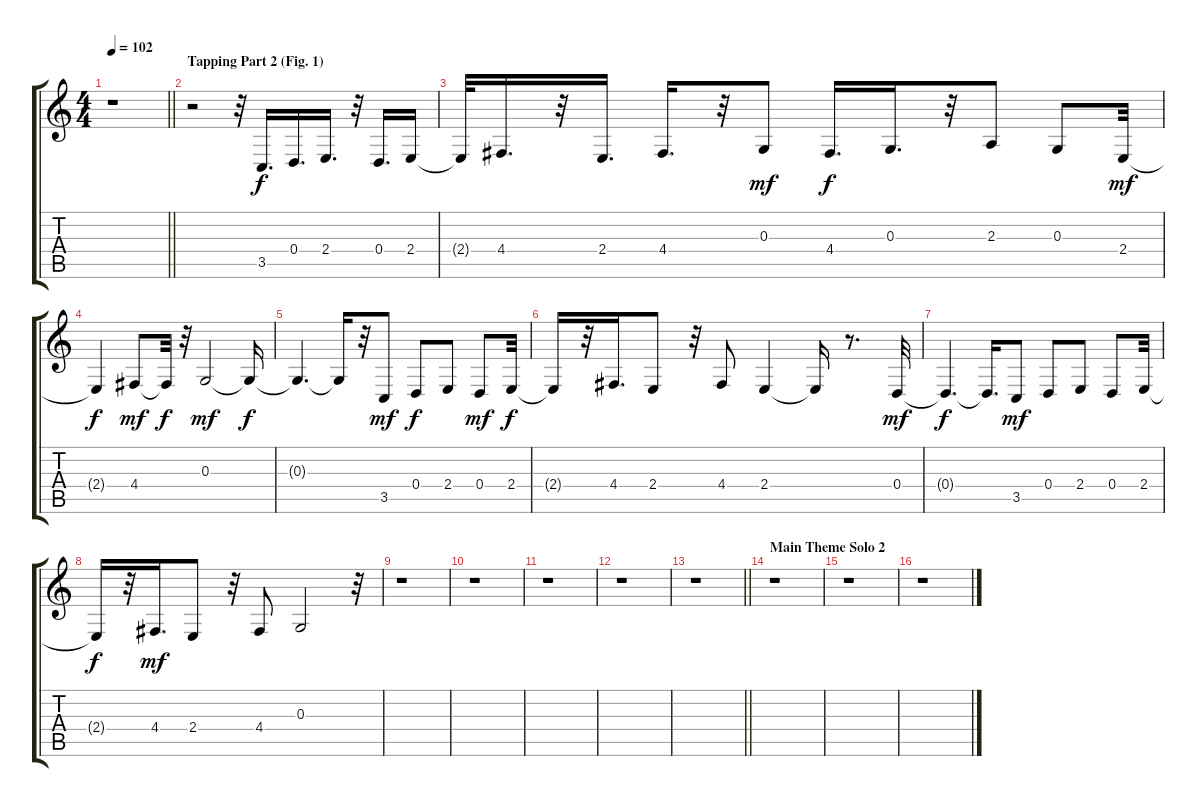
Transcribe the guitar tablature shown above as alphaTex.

\track "" {mute instrument bassoon}
\staff {score tabs}
\tuning (E4 B3 G3 D3 A2 E2) {hide}
\ts (4 4)
\tempo 102
\clef g2
\barLineRight lightlight
\ks c
r.1{dy f} |
\section ("" "Tapping Part 2 (Fig. 1)")
r.2 r.32 3.5.16{d} 0.4.16{d} 2.4.16{d} r.32 0.4.16{d} 2.4.16 |
2.4{t}.32 4.4.16{d} r.32 2.4.16{d} 4.4.16{d} r.32 0.3.8{dy mf} 4.4.16{d dy f} 0.3.16{d} r.32 2.3.8 0.3.8 2.4.32{dy mf} |
2.4{t}.4{dy f} 4.4.8{dy mf} 4.4{t}.32{dy f} r.32 0.3.2{dy mf} 0.3{t}.16{dy f} |
0.3{t}.4{d} 0.3{t}.16 r.32 3.5.8{dy mf} 0.4.8{dy f} 2.4.8 0.4.8{dy mf} 2.4.32{dy f} |
2.4{t}.16 r.32 4.4.16{d} 2.4.8 r.32 4.4.8 2.4.4 2.4{t}.16 r.8{d} 0.4.32{dy mf} |
0.4{t}.4{d dy f} 0.4{t}.16{d} 3.5.8{dy mf} 0.4.8 2.4.8 0.4.8 2.4.32 |
2.4{t}.16{dy f} r.32 4.4.16{d dy mf} 2.4.8 r.32 4.4.8 0.3.2 r.32 |
r.1 |
r.1 |
r.1 |
r.1 |
\barLineRight lightlight
r.1 |
\section ("" "Main Theme Solo 2")
r.1 |
r.1 |
r.1
